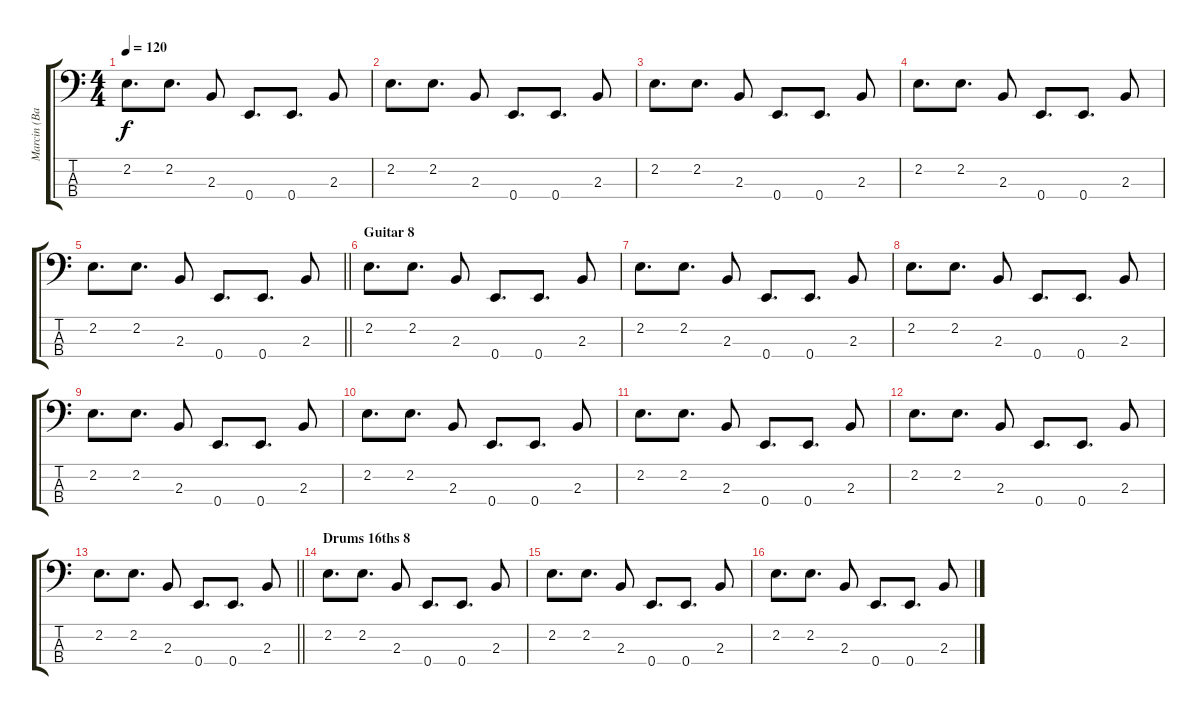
\track ("Marcin (Bass)" "Marcin (Ba") {instrument electricbassfinger}
\staff {score tabs}
\tuning (G2 D2 A1 E1) {hide}
\ts (4 4)
\tempo 120
\clef f4
\ks c
2.2.8{d dy f} 2.2.8{d} 2.3.8 0.4.8{d} 0.4.8{d} 2.3.8 |
2.2.8{d} 2.2.8{d} 2.3.8 0.4.8{d} 0.4.8{d} 2.3.8 |
2.2.8{d} 2.2.8{d} 2.3.8 0.4.8{d} 0.4.8{d} 2.3.8 |
2.2.8{d} 2.2.8{d} 2.3.8 0.4.8{d} 0.4.8{d} 2.3.8 |
\barLineRight lightlight
2.2.8{d} 2.2.8{d} 2.3.8 0.4.8{d} 0.4.8{d} 2.3.8 |
\section ("" "Guitar 8")
2.2.8{d} 2.2.8{d} 2.3.8 0.4.8{d} 0.4.8{d} 2.3.8 |
2.2.8{d} 2.2.8{d} 2.3.8 0.4.8{d} 0.4.8{d} 2.3.8 |
2.2.8{d} 2.2.8{d} 2.3.8 0.4.8{d} 0.4.8{d} 2.3.8 |
2.2.8{d} 2.2.8{d} 2.3.8 0.4.8{d} 0.4.8{d} 2.3.8 |
2.2.8{d} 2.2.8{d} 2.3.8 0.4.8{d} 0.4.8{d} 2.3.8 |
2.2.8{d} 2.2.8{d} 2.3.8 0.4.8{d} 0.4.8{d} 2.3.8 |
2.2.8{d} 2.2.8{d} 2.3.8 0.4.8{d} 0.4.8{d} 2.3.8 |
\barLineRight lightlight
2.2.8{d} 2.2.8{d} 2.3.8 0.4.8{d} 0.4.8{d} 2.3.8 |
\section ("" "Drums 16ths 8")
2.2.8{d} 2.2.8{d} 2.3.8 0.4.8{d} 0.4.8{d} 2.3.8 |
2.2.8{d} 2.2.8{d} 2.3.8 0.4.8{d} 0.4.8{d} 2.3.8 |
2.2.8{d} 2.2.8{d} 2.3.8 0.4.8{d} 0.4.8{d} 2.3.8
